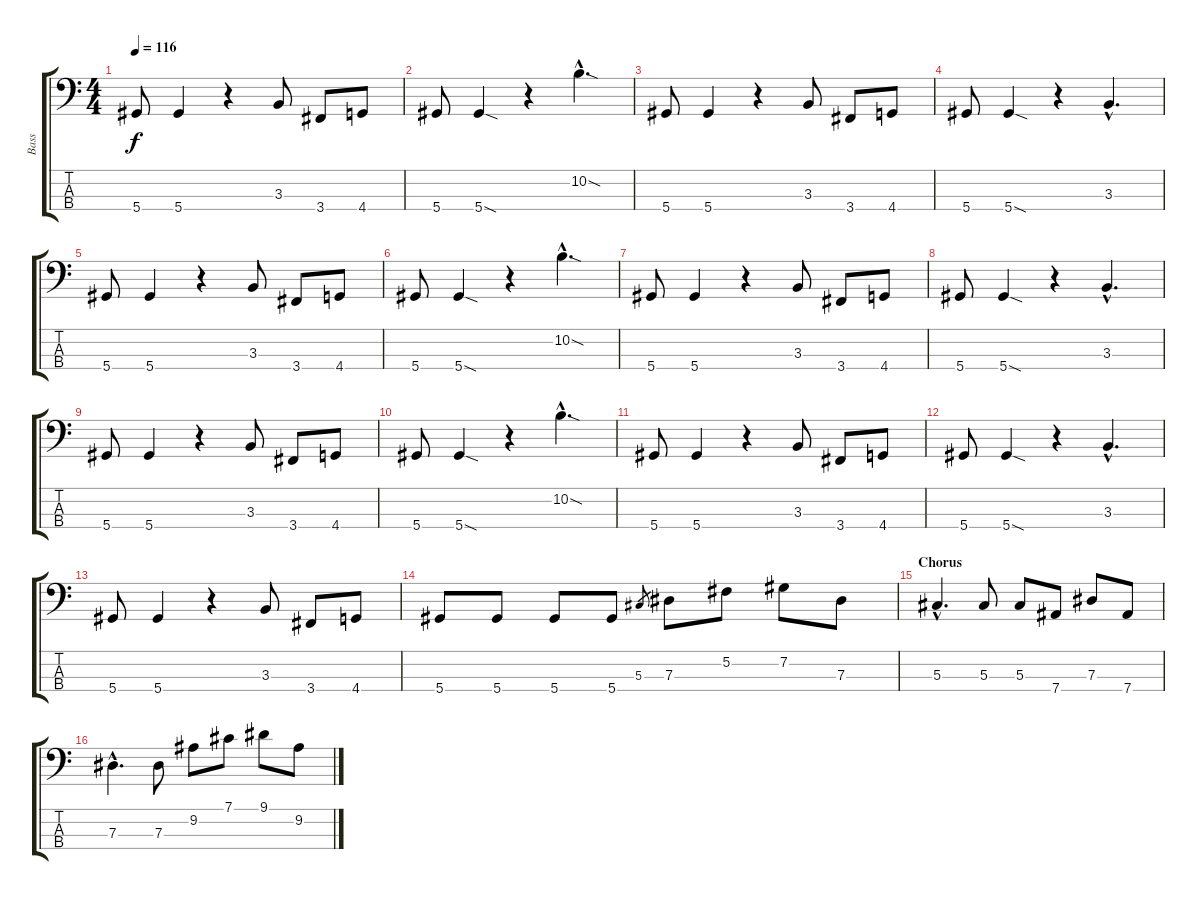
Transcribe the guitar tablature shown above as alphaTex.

\track ("Bass" "Bass") {instrument electricbassfinger}
\staff {score tabs}
\tuning (Gb2 Db2 Ab1 Eb1) {hide}
\ts (4 4)
\tempo 116
\clef f4
\ks c
5.4.8{dy f} 5.4.4 r.4 3.3.8 3.4.8 4.4.8 |
5.4.8 5.4{sod}.4 r.4 10.2{sod hac}.4{d} |
5.4.8 5.4.4 r.4 3.3.8 3.4.8 4.4.8 |
5.4.8 5.4{sod}.4 r.4 3.3{hac}.4{d} |
5.4.8 5.4.4 r.4 3.3.8 3.4.8 4.4.8 |
5.4.8 5.4{sod}.4 r.4 10.2{sod hac}.4{d} |
5.4.8 5.4.4 r.4 3.3.8 3.4.8 4.4.8 |
5.4.8 5.4{sod}.4 r.4 3.3{hac}.4{d} |
5.4.8 5.4.4 r.4 3.3.8 3.4.8 4.4.8 |
5.4.8 5.4{sod}.4 r.4 10.2{sod hac}.4{d} |
5.4.8 5.4.4 r.4 3.3.8 3.4.8 4.4.8 |
5.4.8 5.4{sod}.4 r.4 3.3{hac}.4{d} |
5.4.8 5.4.4 r.4 3.3.8 3.4.8 4.4.8 |
5.4.8 5.4.8 5.4.8 5.4.8 5.3.8{gr} 7.3.8 5.2.8 7.2.8 7.3.8 |
\section ("" "Chorus")
5.3{hac}.4{d} 5.3.8 5.3.8 7.4.8 7.3.8 7.4.8 |
7.3{hac}.4{d} 7.3.8 9.2.8 7.1.8 9.1.8 9.2.8
